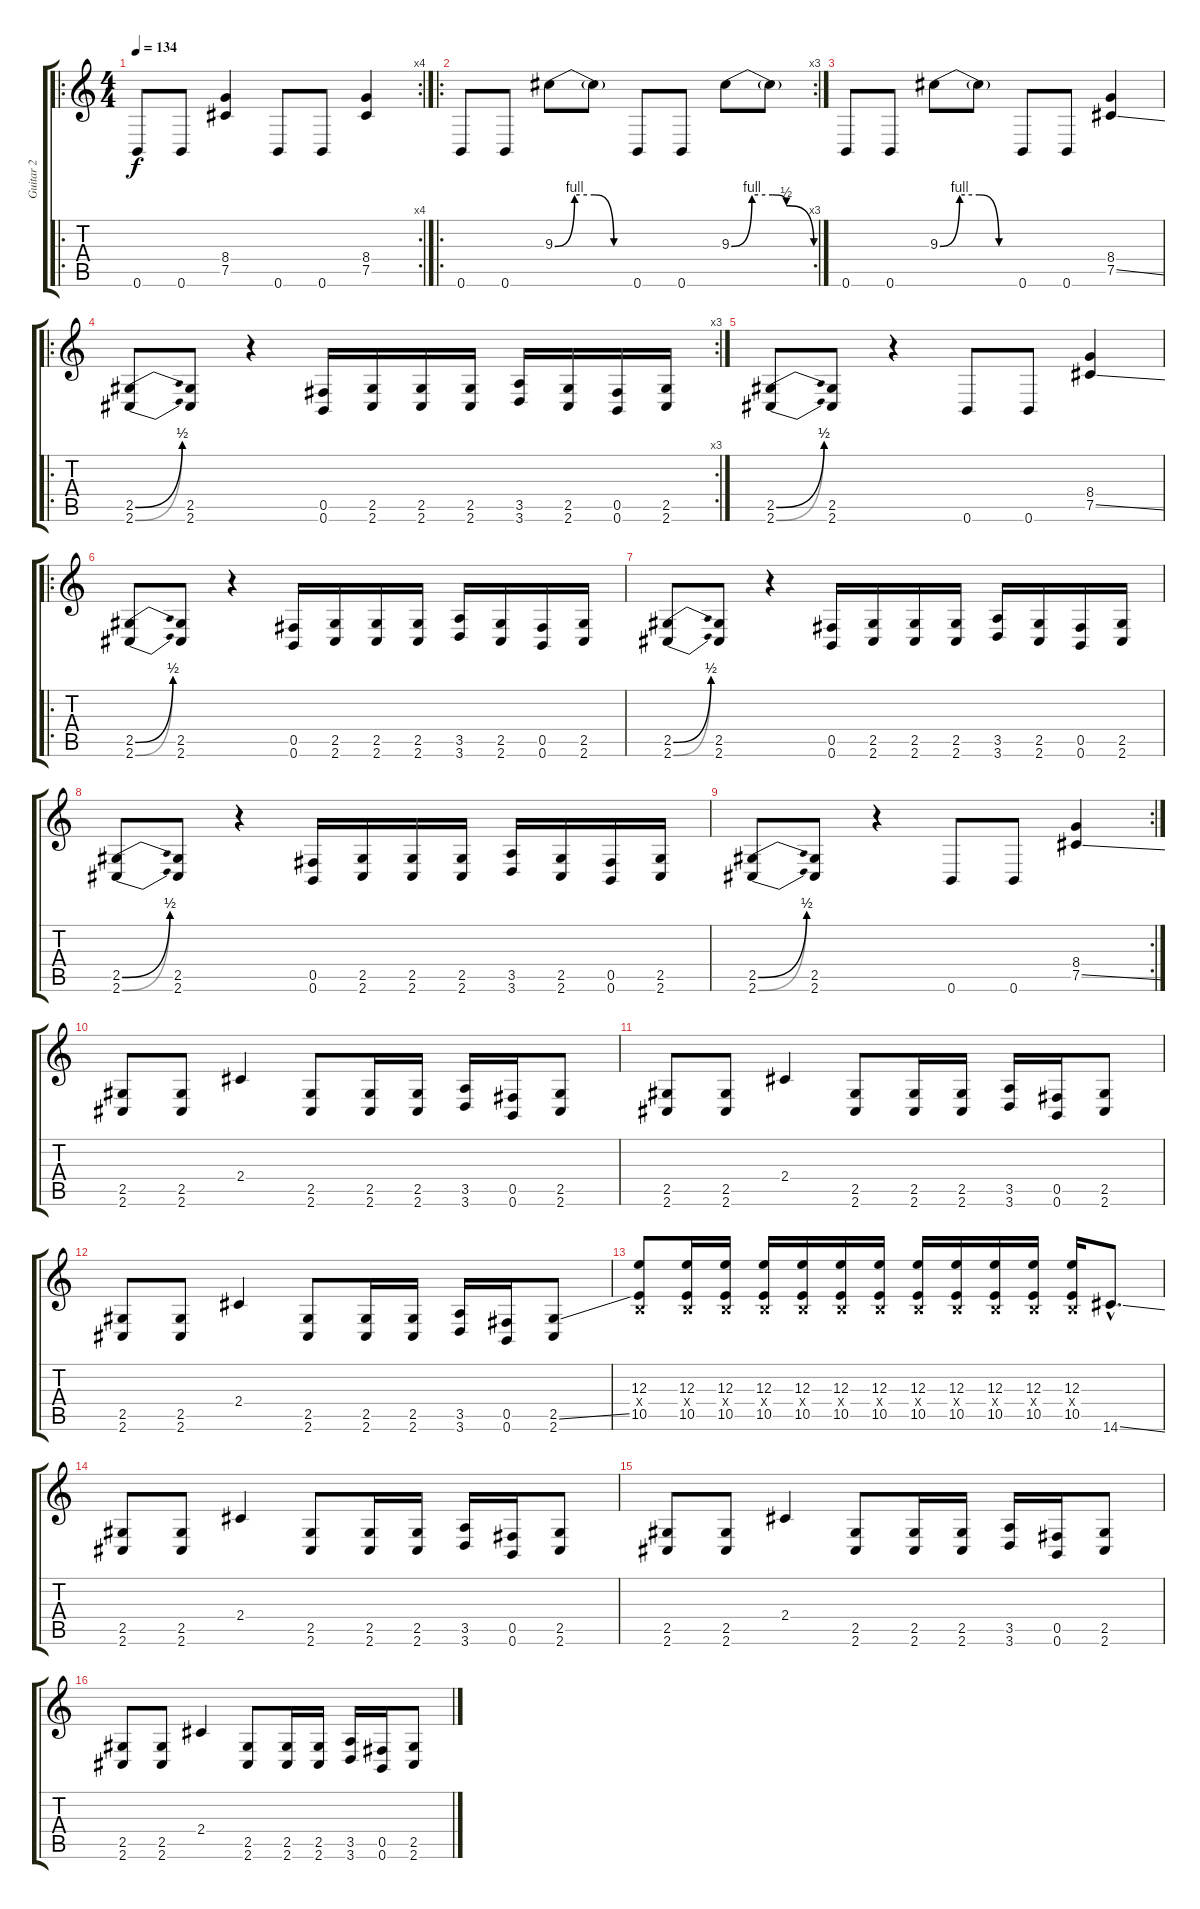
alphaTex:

\track ("Guitar 2" "Guitar 2") {instrument overdrivenguitar}
\staff {score tabs}
\tuning (Db4 Ab3 E3 B2 Gb2 B1) {hide}
\ro
\rc 4
\ts (4 4)
\tempo 134
\clef g2
\ks c
0.6.8{dy f instrument overdrivenguitar} 0.6.8 (8.4 7.5).4 0.6.8 0.6.8 (8.4 7.5).4 |
\ro
\rc 3
0.6.8 0.6.8 9.3{be (custom 0 0 15 4 30 4 45 0 60 0)}.8 9.3{t}.8 0.6.8 0.6.8 9.3{be (custom 0 0 15 4 30 4 40 2 60 0)}.8 9.3{t}.8 |
0.6.8 0.6.8 9.3{be (custom 0 0 15 4 30 4 45 0 60 0)}.8 9.3{t}.8 0.6.8 0.6.8 (8.4 7.5{ss}).4 |
\ro
\rc 3
(2.5{be (bend 0 0 60 2)} 2.6{be (bend 0 0 60 2)}).8 (2.5 2.6).8 r.4 (0.5 0.6).16 (2.5 2.6).16 (2.5 2.6).16 (2.5 2.6).16 (3.5 3.6).16 (2.5 2.6).16 (0.5 0.6).16 (2.5 2.6).16 |
(2.5{be (bend 0 0 60 2)} 2.6{be (bend 0 0 60 2)}).8 (2.5 2.6).8 r.4 0.6.8 0.6.8 (8.4 7.5{ss}).4 |
\ro
(2.5{be (bend 0 0 60 2)} 2.6{be (bend 0 0 60 2)}).8 (2.5 2.6).8 r.4 (0.5 0.6).16 (2.5 2.6).16 (2.5 2.6).16 (2.5 2.6).16 (3.5 3.6).16 (2.5 2.6).16 (0.5 0.6).16 (2.5 2.6).16 |
(2.5{be (bend 0 0 60 2)} 2.6{be (bend 0 0 60 2)}).8 (2.5 2.6).8 r.4 (0.5 0.6).16 (2.5 2.6).16 (2.5 2.6).16 (2.5 2.6).16 (3.5 3.6).16 (2.5 2.6).16 (0.5 0.6).16 (2.5 2.6).16 |
(2.5{be (bend 0 0 60 2)} 2.6{be (bend 0 0 60 2)}).8 (2.5 2.6).8 r.4 (0.5 0.6).16 (2.5 2.6).16 (2.5 2.6).16 (2.5 2.6).16 (3.5 3.6).16 (2.5 2.6).16 (0.5 0.6).16 (2.5 2.6).16 |
\rc 2
(2.5{be (bend 0 0 60 2)} 2.6{be (bend 0 0 60 2)}).8 (2.5 2.6).8 r.4 0.6.8 0.6.8 (8.4 7.5{ss}).4 |
(2.5 2.6).8 (2.5 2.6).8 2.4.4 (2.5 2.6).8 (2.5 2.6).16 (2.5 2.6).16 (3.5 3.6).16 (0.5 0.6).16 (2.5 2.6).8 |
(2.5 2.6).8 (2.5 2.6).8 2.4.4 (2.5 2.6).8 (2.5 2.6).16 (2.5 2.6).16 (3.5 3.6).16 (0.5 0.6).16 (2.5 2.6).8 |
(2.5 2.6).8 (2.5 2.6).8 2.4.4 (2.5 2.6).8 (2.5 2.6).16 (2.5 2.6).16 (3.5 3.6).16 (0.5 0.6).16 (2.5{ss} 2.6).8 |
(12.3 0.4{x} 10.5).8 (12.3 0.4{x} 10.5).16 (12.3 0.4{x} 10.5).16 (12.3 0.4{x} 10.5).16 (12.3 0.4{x} 10.5).16 (12.3 0.4{x} 10.5).16 (12.3 0.4{x} 10.5).16 (12.3 0.4{x} 10.5).16 (12.3 0.4{x} 10.5).16 (12.3 0.4{x} 10.5).16 (12.3 0.4{x} 10.5).16 (12.3 0.4{x} 10.5).16 14.6{ss hac}.8{d} |
(2.5 2.6).8 (2.5 2.6).8 2.4.4 (2.5 2.6).8 (2.5 2.6).16 (2.5 2.6).16 (3.5 3.6).16 (0.5 0.6).16 (2.5 2.6).8 |
(2.5 2.6).8 (2.5 2.6).8 2.4.4 (2.5 2.6).8 (2.5 2.6).16 (2.5 2.6).16 (3.5 3.6).16 (0.5 0.6).16 (2.5 2.6).8 |
(2.5 2.6).8 (2.5 2.6).8 2.4.4 (2.5 2.6).8 (2.5 2.6).16 (2.5 2.6).16 (3.5 3.6).16 (0.5 0.6).16 (2.5 2.6).8
